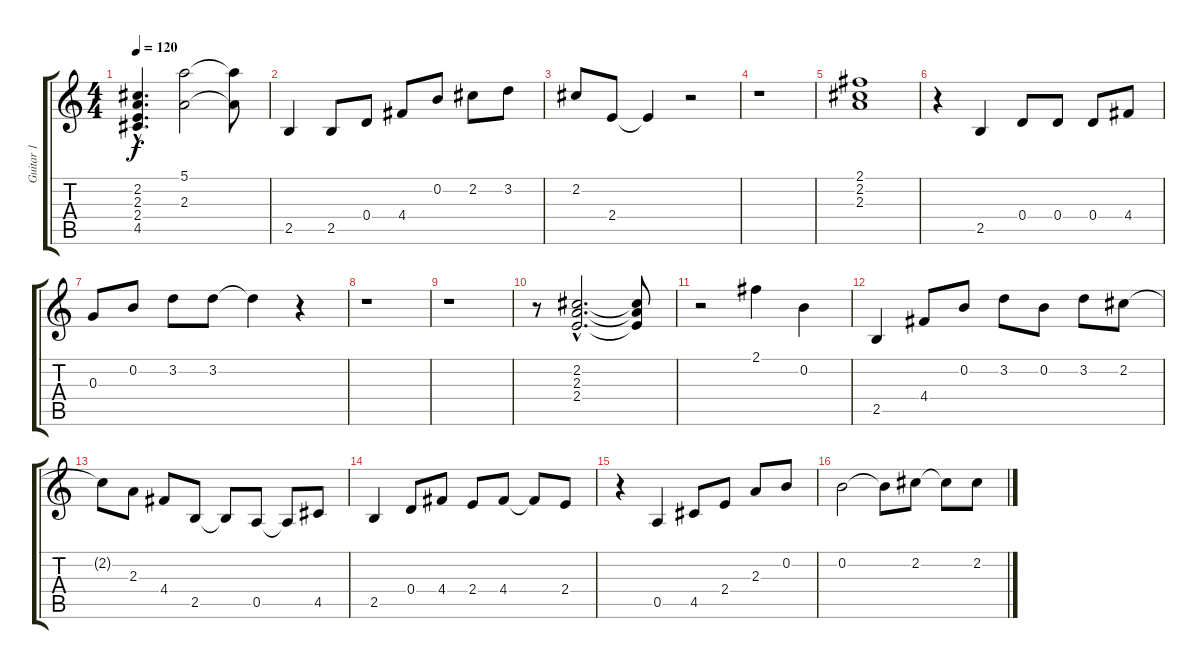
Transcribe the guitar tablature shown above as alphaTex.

\track ("Guitar 1" "Guitar 1") {instrument acousticguitarsteel}
\staff {score tabs}
\tuning (E4 B3 G3 D3 A2 E2) {hide}
\ts (4 4)
\tempo 120
\clef g2
\ks c
(2.2{hac} 2.3{hac} 2.4{hac} 4.5{hac}).4{d dy f} (5.1 2.3).2 (5.1{t} 2.3{t}).8 |
2.5.4 2.5.8 0.4.8 4.4.8 0.2.8 2.2.8 3.2.8 |
2.2.8 2.4.8 2.4{t}.4 r.2 |
r.1 |
(2.1 2.2 2.3).1 |
r.4 2.5.4 0.4.8 0.4.8 0.4.8 4.4.8 |
0.3.8 0.2.8 3.2.8 3.2.8 3.2{t}.4 r.4 |
r.1 |
r.1 |
r.8 (2.2{hac} 2.3{hac} 2.4{hac}).2{d} (2.2{t} 2.3{t} 2.4{t}).8 |
r.2 2.1.4 0.2.4 |
2.5.4 4.4.8 0.2.8 3.2.8 0.2.8 3.2.8 2.2.8 |
2.2{t}.8 2.3.8 4.4.8 2.5.8 2.5{t}.8 0.5.8 0.5{t}.8 4.5.8 |
2.5.4 0.4.8 4.4.8 2.4.8 4.4.8 4.4{t}.8 2.4.8 |
r.4 0.5.4 4.5.8 2.4.8 2.3.8 0.2.8 |
0.2.2 0.2{t}.8 2.2.8 2.2{t}.8 2.2.8
